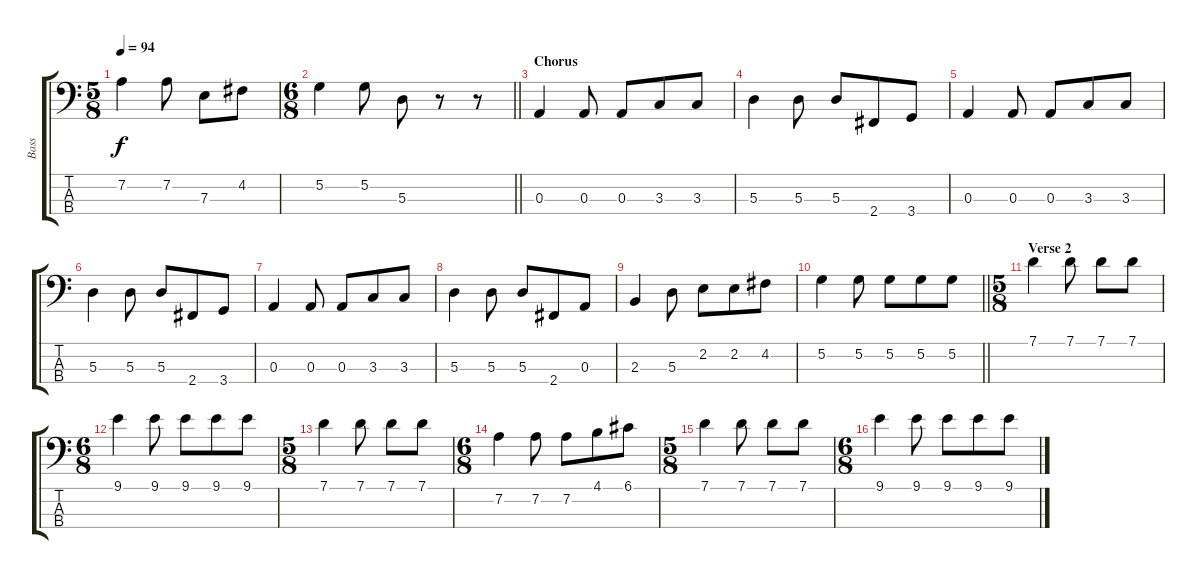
\track ("Bass" "Bass") {instrument electricbassfinger}
\staff {score tabs}
\tuning (G2 D2 A1 E1) {hide}
\ts (5 8)
\tempo 94
\clef f4
\ks c
7.2.4{dy f} 7.2.8 7.3.8 4.2.8 |
\ts (6 8)
\barLineRight lightlight
5.2.4 5.2.8 5.3.8 r.8 r.8 |
\section ("" "Chorus")
0.3.4 0.3.8 0.3.8 3.3.8 3.3.8 |
5.3.4 5.3.8 5.3.8 2.4.8 3.4.8 |
0.3.4 0.3.8 0.3.8 3.3.8 3.3.8 |
5.3.4 5.3.8 5.3.8 2.4.8 3.4.8 |
0.3.4 0.3.8 0.3.8 3.3.8 3.3.8 |
5.3.4 5.3.8 5.3.8 2.4.8 0.3.8 |
2.3.4 5.3.8 2.2.8 2.2.8 4.2.8 |
\barLineRight lightlight
5.2.4 5.2.8 5.2.8 5.2.8 5.2.8 |
\ts (5 8)
\section ("" "Verse 2")
7.1.4 7.1.8 7.1.8 7.1.8 |
\ts (6 8)
9.1.4 9.1.8 9.1.8 9.1.8 9.1.8 |
\ts (5 8)
7.1.4 7.1.8 7.1.8 7.1.8 |
\ts (6 8)
7.2.4 7.2.8 7.2.8 4.1.8 6.1.8 |
\ts (5 8)
7.1.4 7.1.8 7.1.8 7.1.8 |
\ts (6 8)
9.1.4 9.1.8 9.1.8 9.1.8 9.1.8
